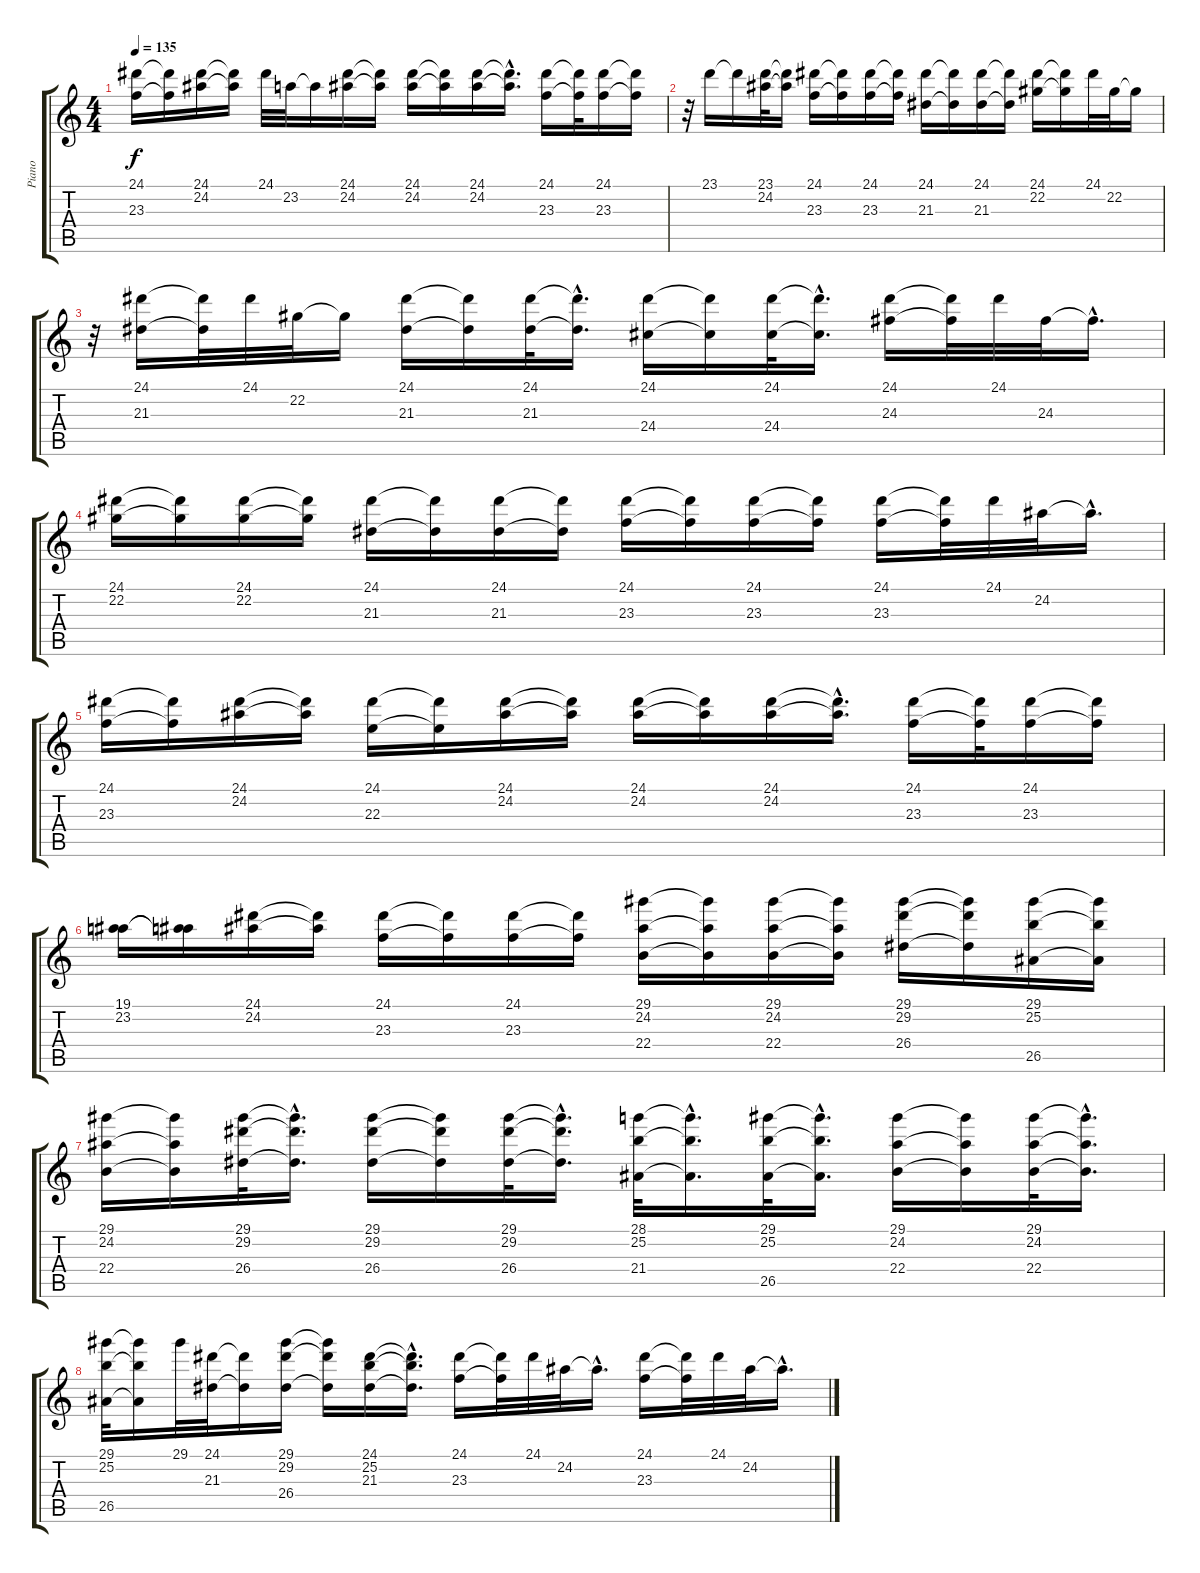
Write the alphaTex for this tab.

\track ("Piano" "Piano") {instrument brightacousticpiano}
\staff {score tabs}
\tuning (Eb4 Bb3 Gb3 Db3 Ab2 Eb2) {hide}
\ts (4 4)
\tempo 135
\clef g2
\ks c
(24.1 23.3).16{dy f} (24.1{t} 23.3{t}).16 (24.1 24.2).16 (24.1{t} 24.2{t}).16 24.1.32 23.2.32 23.2{t}.16 (24.1 24.2).16 (24.1{t} 24.2{t}).16 (24.1 24.2).16 (24.1{t} 24.2{t}).16 (24.1 24.2).16 (24.1{hac t} 24.2{hac t}).16{d} (24.1 23.3).16 (24.1{t} 23.3{t}).32 (24.1 23.3).16 (24.1{t} 23.3{t}).16 |
r.32 23.1.16 23.1{t}.16 (23.1 24.2).32 (23.1{t} 24.2{t}).16 (24.1 23.3).16 (24.1{t} 23.3{t}).16 (24.1 23.3).16 (24.1{t} 23.3{t}).16 (24.1 21.3).16 (24.1{t} 21.3{t}).16 (24.1 21.3).16 (24.1{t} 21.3{t}).16 (24.1 22.2).16 (24.1{t} 22.2{t}).16 24.1.32 22.2.32 22.2{t}.16 |
r.32 (24.1 21.3).16 (24.1{t} 21.3{t}).32 24.1.32 22.2.32 22.2{t}.16 (24.1 21.3).16 (24.1{t} 21.3{t}).16 (24.1 21.3).32 (24.1{hac t} 21.3{hac t}).16{d} (24.1 24.4).16 (24.1{t} 24.4{t}).16 (24.1 24.4).32 (24.1{hac t} 24.4{hac t}).16{d} (24.1 24.3).16 (24.1{t} 24.3{t}).32 24.1.32 24.3.32 24.3{hac t}.16{d} |
(24.1 22.2).16 (24.1{t} 22.2{t}).16 (24.1 22.2).16 (24.1{t} 22.2{t}).16 (24.1 21.3).16 (24.1{t} 21.3{t}).16 (24.1 21.3).16 (24.1{t} 21.3{t}).16 (24.1 23.3).16 (24.1{t} 23.3{t}).16 (24.1 23.3).16 (24.1{t} 23.3{t}).16 (24.1 23.3).16 (24.1{t} 23.3{t}).32 24.1.32 24.2.32 24.2{hac t}.16{d} |
(24.1 23.3).16 (24.1{t} 23.3{t}).16 (24.1 24.2).16 (24.1{t} 24.2{t}).16 (24.1 22.3).16 (24.1{t} 22.3{t}).16 (24.1 24.2).16 (24.1{t} 24.2{t}).16 (24.1 24.2).16 (24.1{t} 24.2{t}).16 (24.1 24.2).16 (24.1{hac t} 24.2{hac t}).16{d} (24.1 23.3).16 (24.1{t} 23.3{t}).32 (24.1 23.3).16 (24.1{t} 23.3{t}).16 |
(19.1 23.2).16 (19.1{t} 23.2{t}).16 (24.1 24.2).16 (24.1{t} 24.2{t}).16 (24.1 23.3).16 (24.1{t} 23.3{t}).16 (24.1 23.3).16 (24.1{t} 23.3{t}).16 (29.1 24.2 22.4).16 (29.1{t} 24.2{t} 22.4{t}).16 (29.1 24.2 22.4).16 (29.1{t} 24.2{t} 22.4{t}).16 (29.1 29.2 26.4).16 (29.1{t} 29.2{t} 26.4{t}).16 (29.1 25.2 26.5).16 (29.1{t} 25.2{t} 26.5{t}).16 |
(29.1 24.2 22.4).16 (29.1{t} 24.2{t} 22.4{t}).16 (29.1 29.2 26.4).32 (29.1{hac t} 29.2{hac t} 26.4{hac t}).16{d} (29.1 29.2 26.4).16 (29.1{t} 29.2{t} 26.4{t}).16 (29.1 29.2 26.4).32 (29.1{hac t} 29.2{hac t} 26.4{hac t}).16{d} (28.1 25.2 21.4).32 (28.1{hac t} 25.2{hac t} 21.4{hac t}).16{d} (29.1 25.2 26.5).32 (29.1{hac t} 25.2{hac t} 26.5{hac t}).16{d} (29.1 24.2 22.4).16 (29.1{t} 24.2{t} 22.4{t}).16 (29.1 24.2 22.4).32 (29.1{hac t} 24.2{hac t} 22.4{hac t}).16{d} |
(29.1 25.2 26.5).32 (29.1{t} 25.2{t} 26.5{t}).16 29.1.32 (24.1 21.3).32 (24.1{t} 21.3{t}).16 (29.1 29.2 26.4).16 (29.1{t} 29.2{t} 26.4{t}).16 (24.1 25.2 21.3).16 (24.1{hac t} 25.2{hac t} 21.3{hac t}).16{d} (24.1 23.3).16 (24.1{t} 23.3{t}).32 24.1.32 24.2.32 24.2{hac t}.16{d} (24.1 23.3).16 (24.1{t} 23.3{t}).32 24.1.32 24.2.32 24.2{hac t}.16{d}
